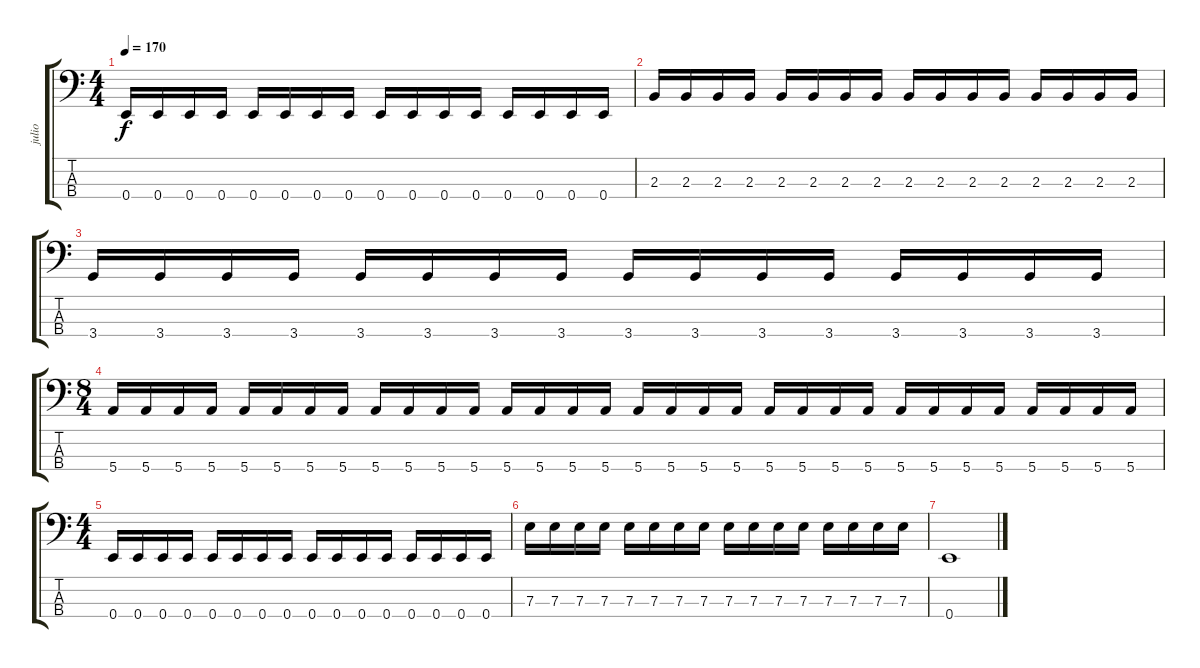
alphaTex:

\track ("julio" "julio") {instrument electricbassfinger}
\staff {score tabs}
\tuning (G2 D2 A1 E1) {hide}
\ts (4 4)
\tempo 170
\clef f4
\ks c
0.4.16{dy f} 0.4.16 0.4.16 0.4.16 0.4.16 0.4.16 0.4.16 0.4.16 0.4.16 0.4.16 0.4.16 0.4.16 0.4.16 0.4.16 0.4.16 0.4.16 |
2.3.16 2.3.16 2.3.16 2.3.16 2.3.16 2.3.16 2.3.16 2.3.16 2.3.16 2.3.16 2.3.16 2.3.16 2.3.16 2.3.16 2.3.16 2.3.16 |
3.4.16 3.4.16 3.4.16 3.4.16 3.4.16 3.4.16 3.4.16 3.4.16 3.4.16 3.4.16 3.4.16 3.4.16 3.4.16 3.4.16 3.4.16 3.4.16 |
\ts (8 4)
5.4.16 5.4.16 5.4.16 5.4.16 5.4.16 5.4.16 5.4.16 5.4.16 5.4.16 5.4.16 5.4.16 5.4.16 5.4.16 5.4.16 5.4.16 5.4.16 5.4.16 5.4.16 5.4.16 5.4.16 5.4.16 5.4.16 5.4.16 5.4.16 5.4.16 5.4.16 5.4.16 5.4.16 5.4.16 5.4.16 5.4.16 5.4.16 |
\ts (4 4)
0.4.16 0.4.16 0.4.16 0.4.16 0.4.16 0.4.16 0.4.16 0.4.16 0.4.16 0.4.16 0.4.16 0.4.16 0.4.16 0.4.16 0.4.16 0.4.16 |
7.3.16 7.3.16 7.3.16 7.3.16 7.3.16 7.3.16 7.3.16 7.3.16 7.3.16 7.3.16 7.3.16 7.3.16 7.3.16 7.3.16 7.3.16 7.3.16 |
0.4.1
